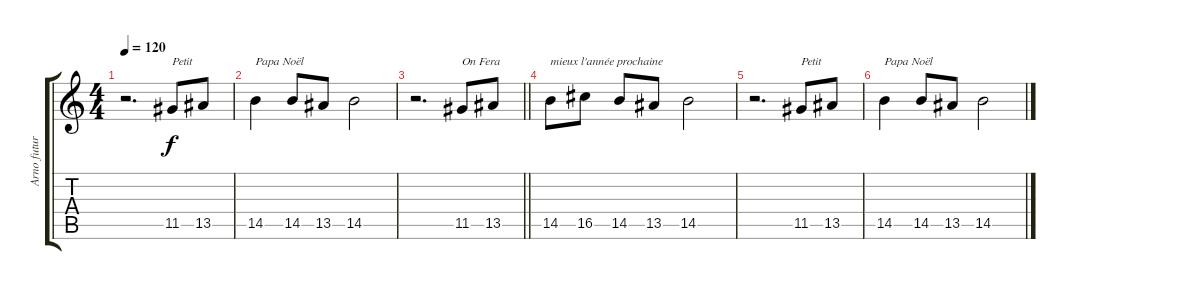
\track ("Arno futur ( Voix )" "Arno futur") {instrument distortionguitar}
\staff {score tabs}
\tuning (E4 B3 G3 D3 A2 E2) {hide}
\ts (4 4)
\tempo 120
\clef g2
\ks c
r.2{d dy f} 11.5.8{txt "Petit "} 13.5.8 |
14.5.4{txt "Papa Noël"} 14.5.8 13.5.8 14.5.2 |
\barLineRight lightlight
r.2{d} 11.5.8{txt "On Fera"} 13.5.8 |
14.5.8{txt "mieux l'année prochaine"} 16.5.8 14.5.8 13.5.8 14.5.2 |
r.2{d} 11.5.8{txt "Petit "} 13.5.8 |
14.5.4{txt "Papa Noël"} 14.5.8 13.5.8 14.5.2
